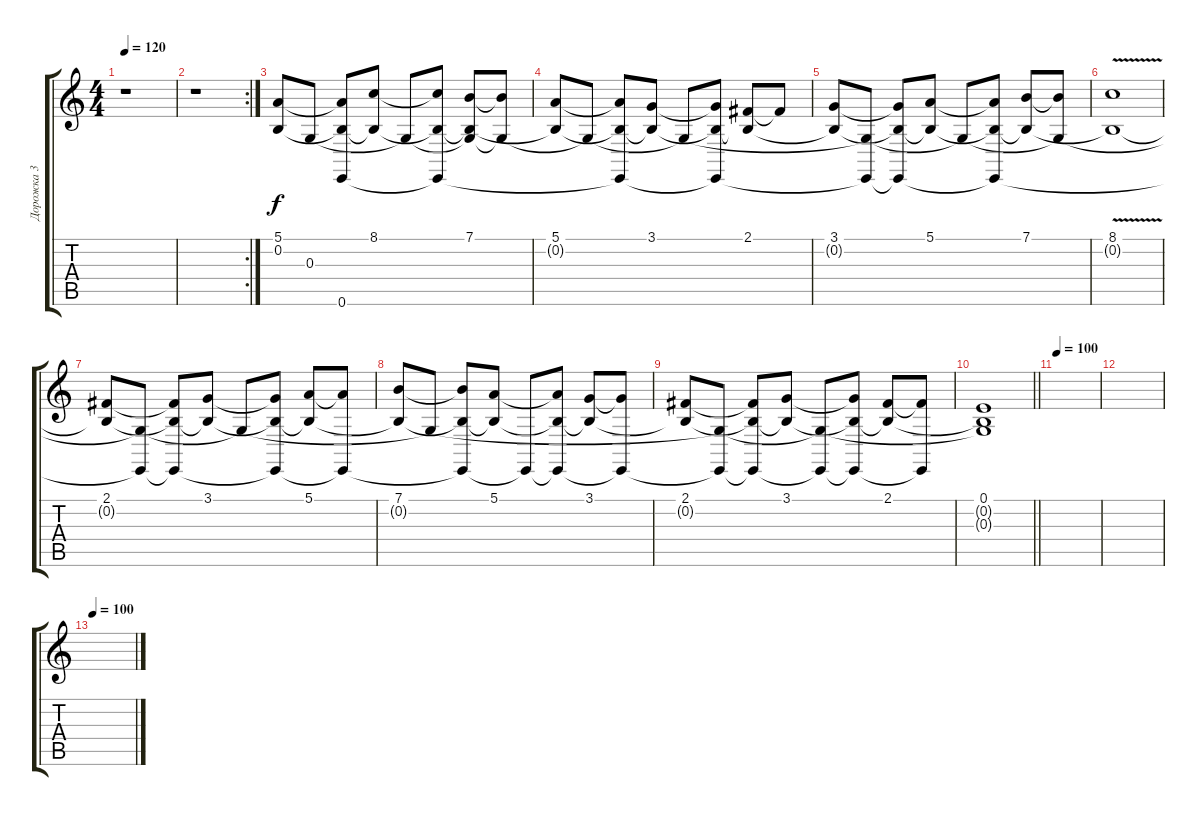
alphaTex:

\track ("Дорожка 3" "Дорожка 3") {instrument stringensemble2}
\staff {score tabs}
\tuning (E4 B3 G3 D3 A2 E2) {hide}
\ts (4 4)
\tempo 120
\clef g2
\ks c
r.1{dy f} |
\rc 2
r.1 |
(5.1 0.2).8 0.3.8 (5.1{t} 0.2{t} 0.6).8 (8.1 0.2{t}).8 0.3{t}.8 (8.1{t} 0.2{t} 0.6{t}).8 (7.1 0.2{t} 0.3{t}).8 (7.1{t} 0.3{t}).8 |
(5.1 0.2{t}).8 0.3{t}.8 (5.1{t} 0.2{t} 0.6{t}).8 (3.1 0.2{t}).8 0.3{t}.8 (3.1{t} 0.2{t} 0.6{t}).8 (2.1 0.2{t}).8 2.1{t}.8 |
(3.1 0.2{t}).8 (0.3{t} 0.6{t}).8 (3.1{t} 0.2{t} 0.6{t}).8 (5.1 0.2{t}).8 0.3{t}.8 (5.1{t} 0.2{t} 0.6{t}).8 (7.1 0.2{t}).8 (7.1{t} 0.3{t}).8 |
(8.1{v} 0.2{t}).1 |
(2.1 0.2{t}).8 (0.3{t} 0.6{t}).8 (2.1{t} 0.2{t} 0.6{t}).8 (3.1 0.2{t}).8 0.3{t}.8 (3.1{t} 0.2{t} 0.6{t}).8 (5.1 0.2{t}).8 (5.1{t} 0.6{t}).8 |
(7.1 0.2{t}).8 0.3{t}.8 (7.1{t} 0.2{t} 0.6{t}).8 (5.1 0.2{t}).8 0.6{t}.8 (5.1{t} 0.2{t} 0.6{t}).8 (3.1 0.2{t}).8 (3.1{t} 0.6{t}).8 |
(2.1 0.2{t}).8 (0.3{t} 0.6{t}).8 (2.1{t} 0.2{t} 0.6{t}).8 (3.1 0.2{t}).8 (0.3{t} 0.6{t}).8 (3.1{t} 0.2{t} 0.6{t}).8 (2.1 0.2{t}).8 (2.1{t} 0.6{t}).8 |
\barLineRight lightlight
(0.1 0.2{t} 0.3{t}).1 |
\tempo 100
|
|
\tempo 100
